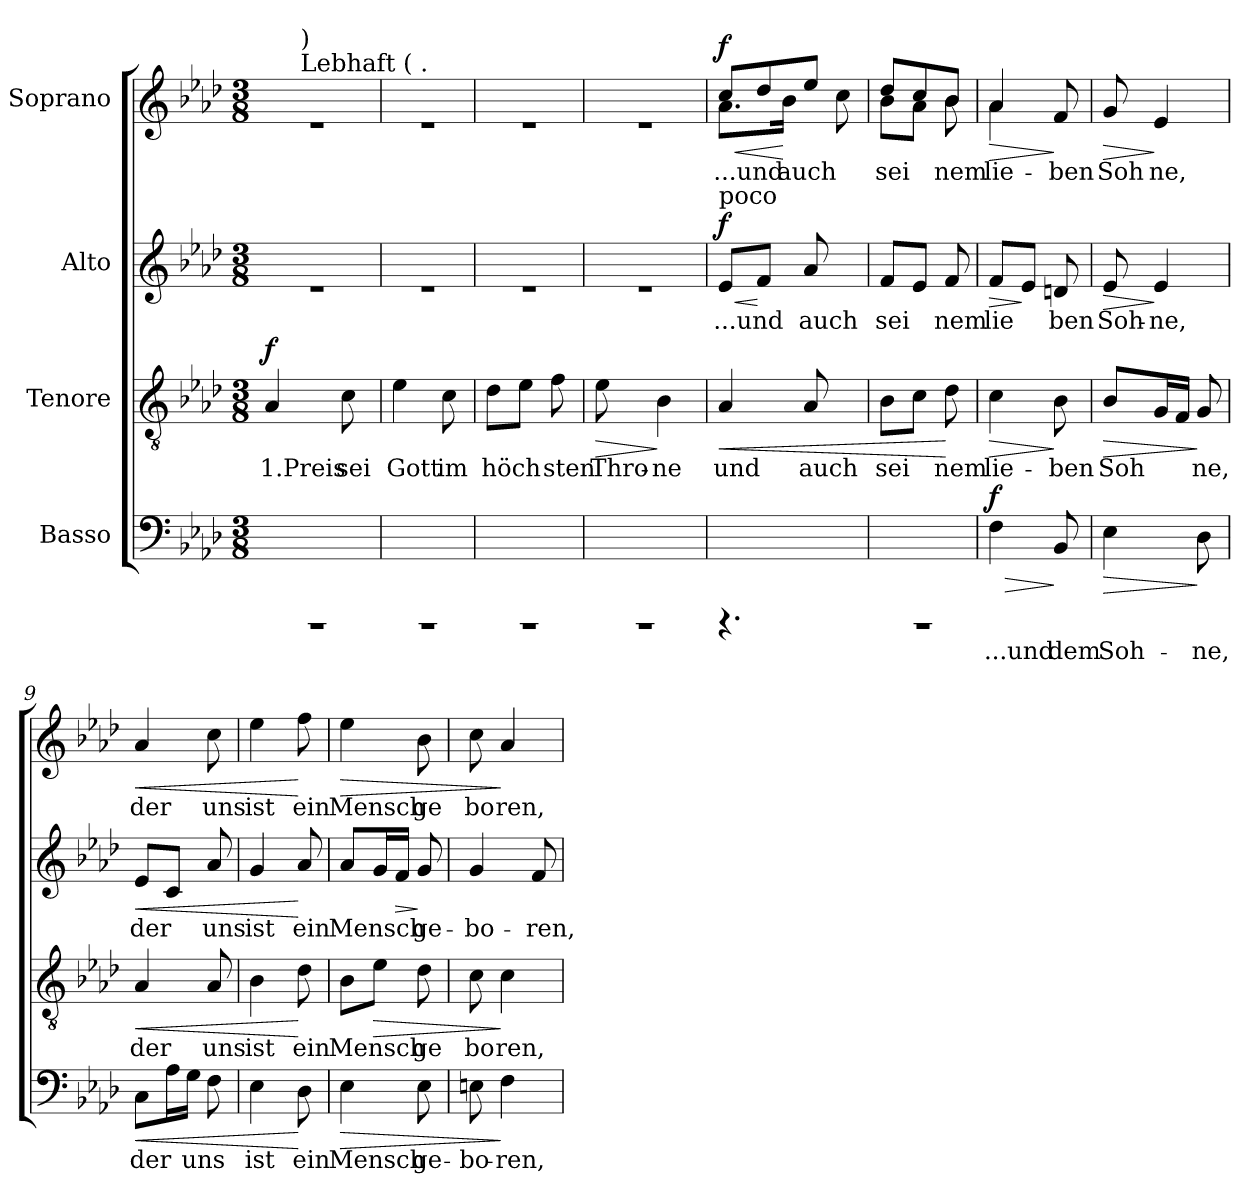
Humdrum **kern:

**kern	**text	**dynam	**kern	**text	**dynam	**kern	**text	**dynam	**kern	**text	**dynam
*part4	*part4	*part4	*part3	*part3	*part3	*part2	*part2	*part2	*part1	*part1	*part1
*staff4	*staff4	*staff4	*staff3	*staff3	*staff3	*staff2	*staff2	*staff2	*staff1	*staff1	*staff1
*I"Basso	*	*	*I"Tenore	*	*	*I"Alto	*	*	*I"Soprano	*	*
!!LO:PB:g=z
*stria5	*	*	*stria5	*	*	*stria5	*	*	*stria5	*	*
*clefF4	*	*	*clefGv2	*	*	*clefG2	*	*	*clefG2	*	*
*k[b-e-a-d-]	*	*	*k[b-e-a-d-]	*	*	*k[b-e-a-d-]	*	*	*k[b-e-a-d-]	*	*
*A-:	*	*	*A-:	*	*	*A-:	*	*	*A-:	*	*
*M3/8	*	*	*M3/8	*	*	*M3/8	*	*	*M3/8	*	*
=1	=1	=1	=1	=1	=1	=1	=1	=1	=1	=1	=1
!	!	!	!	!	!	!	!	!	!LO:TX:a:t=Worte und Weise&colon; Valentin Triller (1555)	!	!
!	!	!	!	!LO:LY:b:rj	!LO:DY:a	!	!	!	!	!	!
*	*	*	*	*	*	*	*	*	*^	*	*
4.rBBBB	.	.	4A-/	1.Preis	f	4.re	.	.	4.re	16..ryy	.	.
*	*	*	*	*	*	*	*	*	*MM50	*	*	*
!	!	!	!	!	!	!	!	!	!	!LO:TX:a:t=Lebhaft ( .	!	!
!	!	!	!	!	!	!	!	!	!	!LO:TX:a:t=)	!	!
.	.	.	.	.	.	.	.	.	.	4ryy	.	.
!	!	!	!	!LO:LY:b:rj	!	!	!	!	!	!	!	!
.	.	.	8c\	sei	.	.	.	.	.	.	.	.
.	.	.	.	.	.	.	.	.	.	64ryy	.	.
=2	=2	=2	=2	=2	=2	=2	=2	=2	=2	=2	=2	=2
!	!	!	!	!LO:LY:b:rj	!	!	!	!	!	!	!	!
*	*	*	*	*	*	*	*	*	*v	*v	*	*
4.rBBBB	.	.	4e-\	Gott	.	4.re	.	.	4.re	.	.
!	!	!	!	!LO:LY:b:rj	!	!	!	!	!	!	!
.	.	.	8c\	im	.	.	.	.	.	.	.
=3	=3	=3	=3	=3	=3	=3	=3	=3	=3	=3	=3
!	!	!	!	!LO:LY:b:rj	!	!	!	!	!	!	!
4.rBBBB	.	.	8d-\L	höch-	.	4.re	.	.	4.re	.	.
!	!	!	!	!LO:LY:b:rj	!	!	!	!	!	!	!
.	.	.	8e-\J	--	.	.	.	.	.	.	.
!	!	!	!	!LO:LY:b:rj	!	!	!	!	!	!	!
.	.	.	8f\	-sten	.	.	.	.	.	.	.
=4	=4	=4	=4	=4	=4	=4	=4	=4	=4	=4	=4
!	!	!	!	!LO:LY:b:rj	!LO:HP:b	!	!	!	!	!	!
4.rBBBB	.	.	8e-\	Thro-	>	4.re	.	.	4.re	.	.
!	!	!	!	!LO:LY:b:rj	!	!	!	!	!	!	!
.	.	.	4B-\	-ne	]	.	.	.	.	.	.
=5	=5	=5	=5	=5	=5	=5	=5	=5	=5	=5	=5
!	!	!	!	!	!	!LO:TX:a:t=poco	!	!	!	!	!
!	!	!	!	!LO:LY:b:rj	!LO:HP:b	!	!LO:LY:b:rj	!LO:HP:b	!	!LO:LY:b:rj	!LO:HP:b
*	*	*	*	*	*	*	*	*	*^	*	*
!	!	!	!	!	!	!	!	!LO:DY:n=1:a	!	!	!	!LO:DY:n=1:a
4.rBBBB	.	.	4A-/	und	<	8e-/L	...und	< f	8.a-\L	8cc/L	...und	< f
!	!	!	!	!	!	!	!LO:LY:b:rj	!	!	!	!	!
.	.	.	.	.	.	8f/J	.	[	.	8dd-/	.	.
!	!	!	!	!	!	!	!	!	!	!	!LO:LY:b:rj	!
.	.	.	.	.	.	.	.	.	16b-\J	.	auch	[
!	!	!	!	!LO:LY:b:rj	!	!	!LO:LY:b:rj	!	!	!	!	!
.	.	.	8A-/	auch	.	8a-/	auch	.	4ryy	8ee-/J	.	.
!	!	!	!	!	!	!	!	!	!	!	!LO:LY:b:rj	!
8ryy	.	.	8ryy	.	.	8ryy	.	.	.	8cc\	.	.
=6	=6	=6	=6	=6	=6	=6	=6	=6	=6	=6	=6	=6
!	!	!	!	!LO:LY:b:rj	!	!	!LO:LY:b:rj	!	!	!	!LO:LY:b:rj	!
4.rBBBB	.	.	8B-\L	sei-	.	8f/L	sei-	.	8dd-/L	8b-\L	sei-	.
!	!	!	!	!LO:LY:b:rj	!	!	!LO:LY:b:rj	!	!	!	!LO:LY:b:rj	!
.	.	.	8c\J	--	.	8e-/J	--	.	8cc/	8a-\J	--	.
!	!	!	!	!LO:LY:b:rj	!	!	!LO:LY:b:rj	!	!	!	!LO:LY:b:rj	!
.	.	.	8d-\	-nem	[	8f/	-nem	.	8b-/J	8b-\	-nem	.
=7	=7	=7	=7	=7	=7	=7	=7	=7	=7	=7	=7	=7
!	!LO:LY:b:rj	!LO:HP:b	!	!LO:LY:b:rj	!LO:HP:b	!	!LO:LY:b:rj	!LO:HP:b	!	!	!LO:LY:b:rj	!LO:HP:b
!	!	!LO:DY:n=1:a	!	!	!	!	!	!	!	!	!	!
4F\	...und	> f	4c\	lie-	>	8f/L	lie-	>	4a-/	4a-\	lie-	>
!	!	!	!	!	!	!	!LO:LY:b:rj	!	!	!	!	!
.	.	.	.	.	.	8e-/J	--	]	.	.	.	.
!	!LO:LY:b:rj	!	!	!LO:LY:b:rj	!	!	!LO:LY:b:rj	!	!	!	!LO:LY:b:rj	!
8BB-/	dem	]	8B-\	-ben	]	8dn/	-ben	.	8f/	8ryy	-ben	]
!!LO:LB:g=z
=8	=8	=8	=8	=8	=8	=8	=8	=8	=8	=8	=8	=8
!	!LO:LY:b:rj	!LO:HP:b	!	!LO:LY:b:rj	!LO:HP:b	!	!LO:LY:b:rj	!LO:HP:b	!	!	!LO:LY:b:rj	!LO:HP:b
*	*	*	*	*	*	*	*	*	*v	*v	*	*
4E-\	Soh-	>	8B-/L	Soh	>	8e-/	Soh-	>	8g/	Soh	>
!	!	!	!	!LO:LY:b:rj	!	!	!LO:LY:b:rj	!	!	!LO:LY:b:rj	!
.	.	.	16G/	.	.	4e-/	-ne,	]	4e-/	ne,	]
!	!	!	!	!LO:LY:b:rj	!	!	!	!	!	!	!
.	.	.	16F/J	.	.	.	.	.	.	.	.
!	!LO:LY:b:rj	!	!	!LO:LY:b:rj	!	!	!	!	!	!	!
8D-\	-ne,	]	8G/	ne,	]	.	.	.	.	.	.
=9	=9	=9	=9	=9	=9	=9	=9	=9	=9	=9	=9
!	!LO:LY:b:rj	!LO:HP:b	!	!LO:LY:b:rj	!LO:HP:b	!	!LO:LY:b:rj	!LO:HP:b	!	!LO:LY:b:rj	!LO:HP:b
8C\L	der	<	4A-/	der	<	8e-/L	der	<	4a-/	der	<
!	!LO:LY:b:rj	!	!	!	!	!	!LO:LY:b:rj	!	!	!	!
16A-\	.	.	.	.	.	8c/J	.	.	.	.	.
!	!LO:LY:b:rj	!	!	!	!	!	!	!	!	!	!
16G\J	uns	.	.	.	.	.	.	.	.	.	.
!	!LO:LY:b:rj	!	!	!LO:LY:b:rj	!	!	!LO:LY:b:rj	!	!	!LO:LY:b:rj	!
8F\	.	.	8A-/	uns	.	8a-/	uns	.	8cc\	uns	.
=10	=10	=10	=10	=10	=10	=10	=10	=10	=10	=10	=10
!	!LO:LY:b:rj	!	!	!LO:LY:b:rj	!	!	!LO:LY:b:rj	!	!	!LO:LY:b:rj	!
4E-\	ist	.	4B-\	ist	.	4g/	ist	.	4ee-\	ist	.
!	!LO:LY:b:rj	!	!	!LO:LY:b:rj	!	!	!LO:LY:b:rj	!	!	!LO:LY:b:rj	!
8D-\	ein	[	8d-\	ein	[	8a-/	ein	[	8ff\	ein	[
=11	=11	=11	=11	=11	=11	=11	=11	=11	=11	=11	=11
!	!LO:LY:b:rj	!LO:HP:b	!	!LO:LY:b:rj	!	!	!LO:LY:b:rj	!	!	!LO:LY:b:rj	!LO:HP:b
4E-\	Mensch	>	8B-\L	Mensch	.	8a-/L	Mensch	.	4ee-\	Mensch	>
!	!	!	!	!LO:LY:b:rj	!LO:HP:b	!	!LO:LY:b:rj	!	!	!	!
.	.	.	8e-\J	.	>	16g/	.	.	.	.	.
!	!	!	!	!	!	!	!LO:LY:b:rj	!LO:HP:b	!	!	!
.	.	.	.	.	.	16f/J	.	>	.	.	.
!	!LO:LY:b:rj	!	!	!LO:LY:b:rj	!	!	!LO:LY:b:rj	!	!	!LO:LY:b:rj	!
8E-\	ge-	.	8d-\	ge	.	8g/	ge-	]	8b-\	ge	.
=12	=12	=12	=12	=12	=12	=12	=12	=12	=12	=12	=12
!	!LO:LY:b:rj	!	!	!LO:LY:b:rj	!	!	!LO:LY:b:rj	!	!	!LO:LY:b:rj	!
8En\	-bo-	.	8c\	bo	.	4g/	-bo-	.	8cc\	bo	.
!	!LO:LY:b:rj	!	!	!LO:LY:b:rj	!	!	!	!	!	!LO:LY:b:rj	!
4F\	-ren,	]	4c\	ren,	]	.	.	.	4a-/	ren,	]
!	!	!	!	!	!	!	!LO:LY:b:rj	!	!	!	!
.	.	.	.	.	.	8f/	-ren,	.	.	.	.
=	=	=	=	=	=	=	=	=	=	=	=
*-	*-	*-	*-	*-	*-	*-	*-	*-	*-	*-	*-
